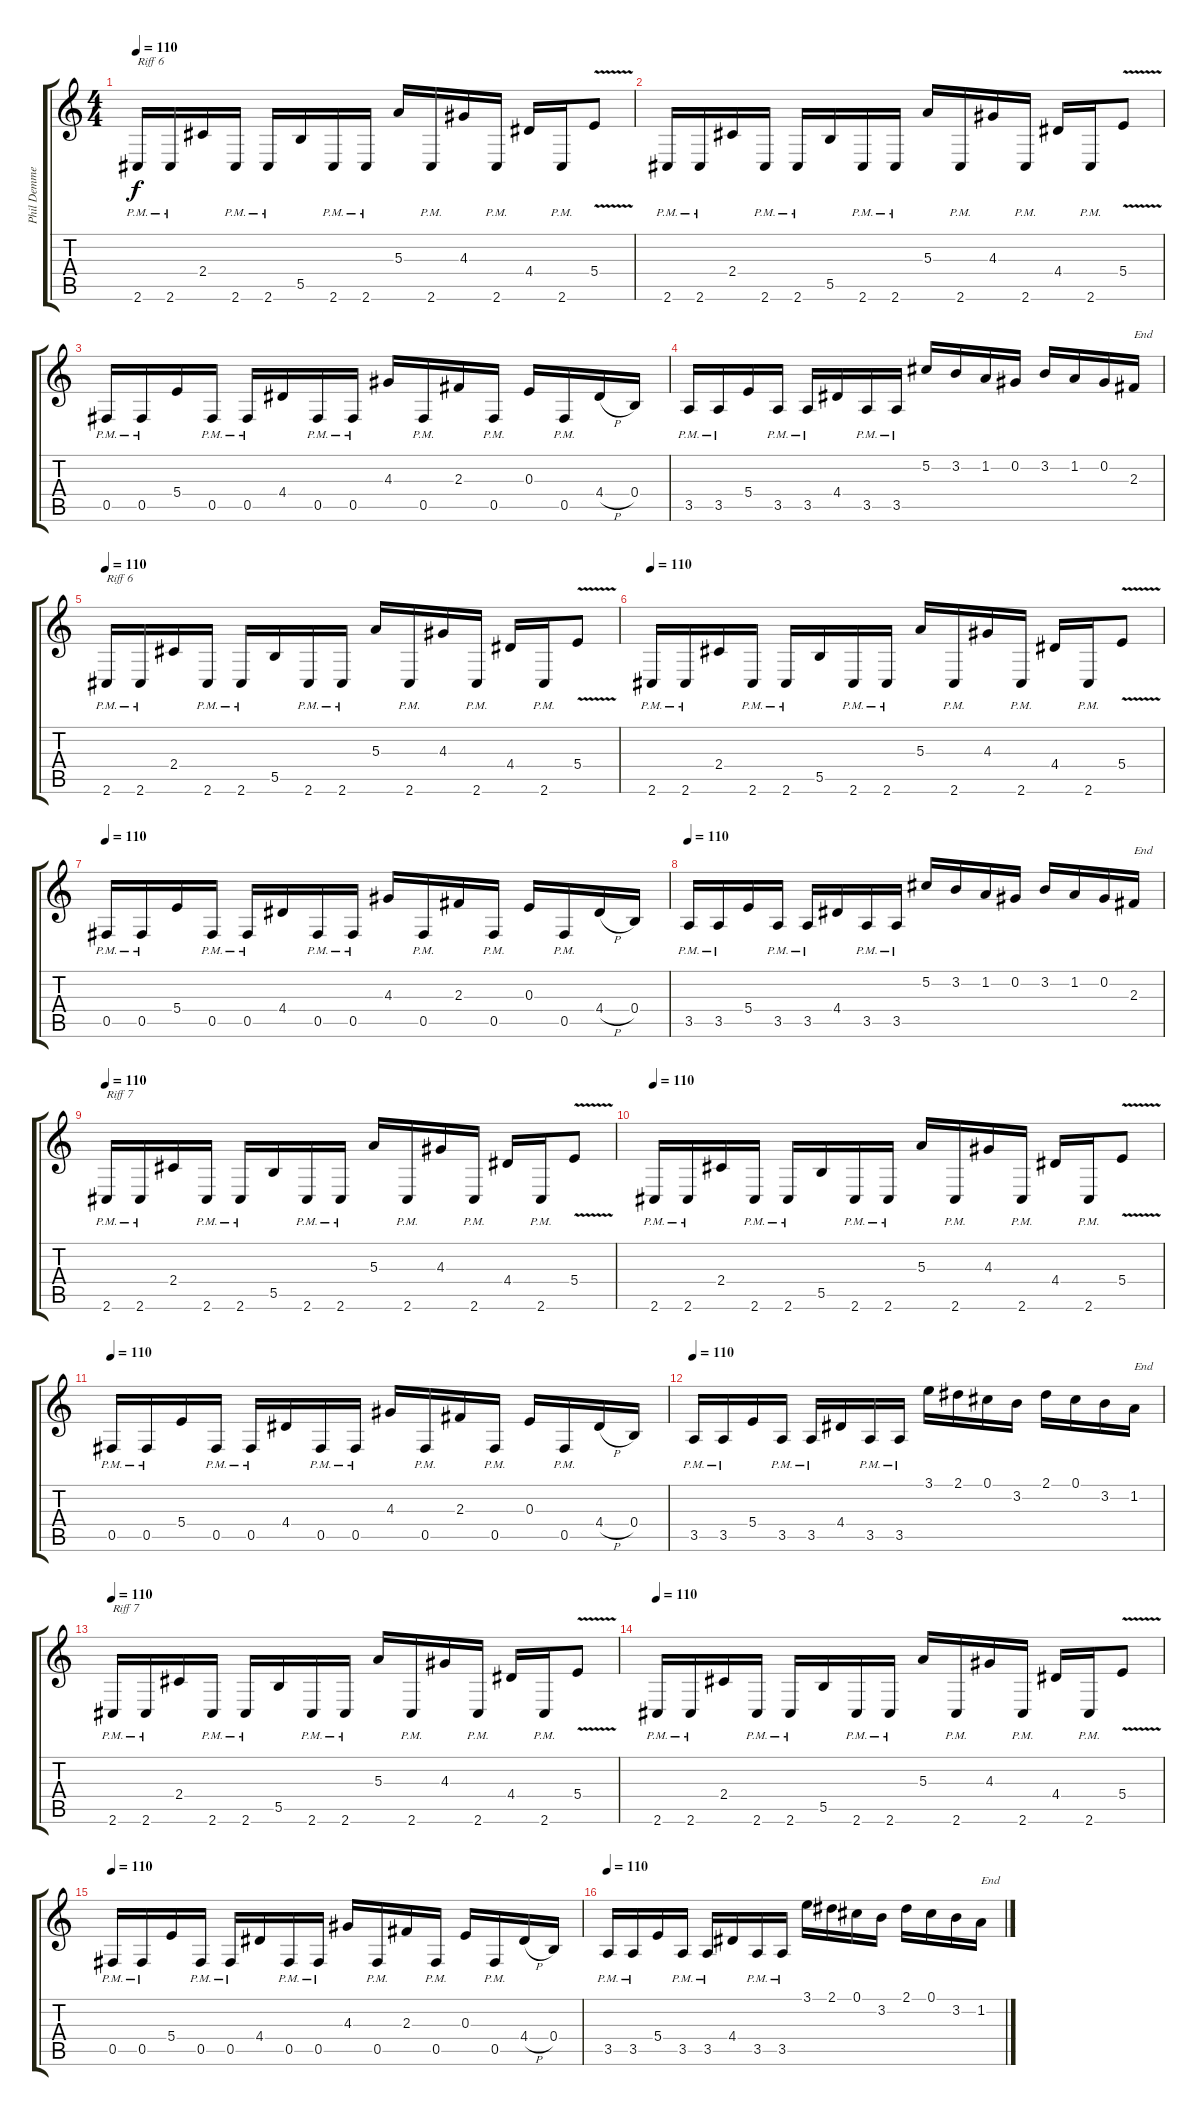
\track ("Phil Demmel" "Phil Demme") {instrument overdrivenguitar}
\staff {score tabs}
\tuning (Db4 Ab3 E3 B2 Gb2 B1) {hide}
\ts (4 4)
\tempo 110
\clef g2
\ks c
2.6{pm}.16{txt "Riff 6" dy f} 2.6{pm}.16 2.4.16 2.6{pm}.16 2.6{pm}.16 5.5.16 2.6{pm}.16 2.6{pm}.16 5.3.16 2.6{pm}.16 4.3.16 2.6{pm}.16 4.4.16 2.6{pm}.16 5.4{v}.8 |
2.6{pm}.16 2.6{pm}.16 2.4.16 2.6{pm}.16 2.6{pm}.16 5.5.16 2.6{pm}.16 2.6{pm}.16 5.3.16 2.6{pm}.16 4.3.16 2.6{pm}.16 4.4.16 2.6{pm}.16 5.4{v}.8 |
0.5{pm}.16 0.5{pm}.16 5.4.16 0.5{pm}.16 0.5{pm}.16 4.4.16 0.5{pm}.16 0.5{pm}.16 4.3.16 0.5{pm}.16 2.3.16 0.5{pm}.16 0.3.16 0.5{pm}.16 4.4{h}.16 0.4.16 |
3.5{pm}.16 3.5{pm}.16 5.4.16 3.5{pm}.16 3.5{pm}.16 4.4.16 3.5{pm}.16 3.5{pm}.16 5.2.16 3.2.16 1.2.16 0.2.16 3.2.16 1.2.16 0.2.16 2.3.16{txt "End"} |
\tempo 110
2.6{pm}.16{txt "Riff 6"} 2.6{pm}.16 2.4.16 2.6{pm}.16 2.6{pm}.16 5.5.16 2.6{pm}.16 2.6{pm}.16 5.3.16 2.6{pm}.16 4.3.16 2.6{pm}.16 4.4.16 2.6{pm}.16 5.4{v}.8 |
\tempo 110
2.6{pm}.16 2.6{pm}.16 2.4.16 2.6{pm}.16 2.6{pm}.16 5.5.16 2.6{pm}.16 2.6{pm}.16 5.3.16 2.6{pm}.16 4.3.16 2.6{pm}.16 4.4.16 2.6{pm}.16 5.4{v}.8 |
\tempo 110
0.5{pm}.16 0.5{pm}.16 5.4.16 0.5{pm}.16 0.5{pm}.16 4.4.16 0.5{pm}.16 0.5{pm}.16 4.3.16 0.5{pm}.16 2.3.16 0.5{pm}.16 0.3.16 0.5{pm}.16 4.4{h}.16 0.4.16 |
\tempo 110
3.5{pm}.16 3.5{pm}.16 5.4.16 3.5{pm}.16 3.5{pm}.16 4.4.16 3.5{pm}.16 3.5{pm}.16 5.2.16 3.2.16 1.2.16 0.2.16 3.2.16 1.2.16 0.2.16 2.3.16{txt "End"} |
\tempo 110
2.6{pm}.16{txt "Riff 7"} 2.6{pm}.16 2.4.16 2.6{pm}.16 2.6{pm}.16 5.5.16 2.6{pm}.16 2.6{pm}.16 5.3.16 2.6{pm}.16 4.3.16 2.6{pm}.16 4.4.16 2.6{pm}.16 5.4{v}.8 |
\tempo 110
2.6{pm}.16 2.6{pm}.16 2.4.16 2.6{pm}.16 2.6{pm}.16 5.5.16 2.6{pm}.16 2.6{pm}.16 5.3.16 2.6{pm}.16 4.3.16 2.6{pm}.16 4.4.16 2.6{pm}.16 5.4{v}.8 |
\tempo 110
0.5{pm}.16 0.5{pm}.16 5.4.16 0.5{pm}.16 0.5{pm}.16 4.4.16 0.5{pm}.16 0.5{pm}.16 4.3.16 0.5{pm}.16 2.3.16 0.5{pm}.16 0.3.16 0.5{pm}.16 4.4{h}.16 0.4.16 |
\tempo 110
3.5{pm}.16 3.5{pm}.16 5.4.16 3.5{pm}.16 3.5{pm}.16 4.4.16 3.5{pm}.16 3.5{pm}.16 3.1.16 2.1.16 0.1.16 3.2.16 2.1.16 0.1.16 3.2.16 1.2.16{txt "End"} |
\tempo 110
2.6{pm}.16{txt "Riff 7"} 2.6{pm}.16 2.4.16 2.6{pm}.16 2.6{pm}.16 5.5.16 2.6{pm}.16 2.6{pm}.16 5.3.16 2.6{pm}.16 4.3.16 2.6{pm}.16 4.4.16 2.6{pm}.16 5.4{v}.8 |
\tempo 110
2.6{pm}.16 2.6{pm}.16 2.4.16 2.6{pm}.16 2.6{pm}.16 5.5.16 2.6{pm}.16 2.6{pm}.16 5.3.16 2.6{pm}.16 4.3.16 2.6{pm}.16 4.4.16 2.6{pm}.16 5.4{v}.8 |
\tempo 110
0.5{pm}.16 0.5{pm}.16 5.4.16 0.5{pm}.16 0.5{pm}.16 4.4.16 0.5{pm}.16 0.5{pm}.16 4.3.16 0.5{pm}.16 2.3.16 0.5{pm}.16 0.3.16 0.5{pm}.16 4.4{h}.16 0.4.16 |
\tempo 110
3.5{pm}.16 3.5{pm}.16 5.4.16 3.5{pm}.16 3.5{pm}.16 4.4.16 3.5{pm}.16 3.5{pm}.16 3.1.16 2.1.16 0.1.16 3.2.16 2.1.16 0.1.16 3.2.16 1.2.16{txt "End"}
